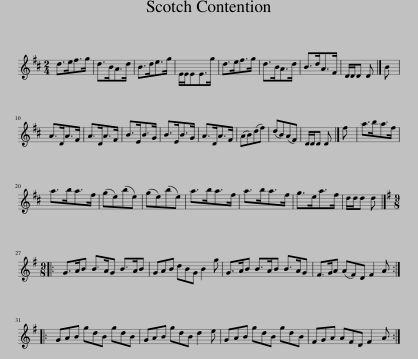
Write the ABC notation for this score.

X:1
L:1/8
M:2/4
I:linebreak $
K:D
V:1 treble
V:1
 d>ef>g | d>BA>d | B>de>g | E/E/EE>g | d>ef>g | %5
 d>BA>d | B>dA>F | D/D/D D |] B |$ A>DA>F | %10
 A>DA>F | B>EB>G | B>EB>G | A>DA>F | (AB)(df) | %15
 (dB)(AF) | D/D/D D |] f | a>ba>f |$ a>ba>f | %20
 (ge)(be) | (ge)(be) | a>ba>f | a>ba>f | g>ea>f | %25
 d/d/d d |]:$[K:G][M:9/8] G>AB B>AG B>AB | GAB dBG B2 g | G>AB B>AB B>AG | F>GA (AF)D F2 A ::$ %30
 GAB gdB gdB | GAB gdB d2 e | GAB gdB gdB | FGA AFD F2 A :| %34
